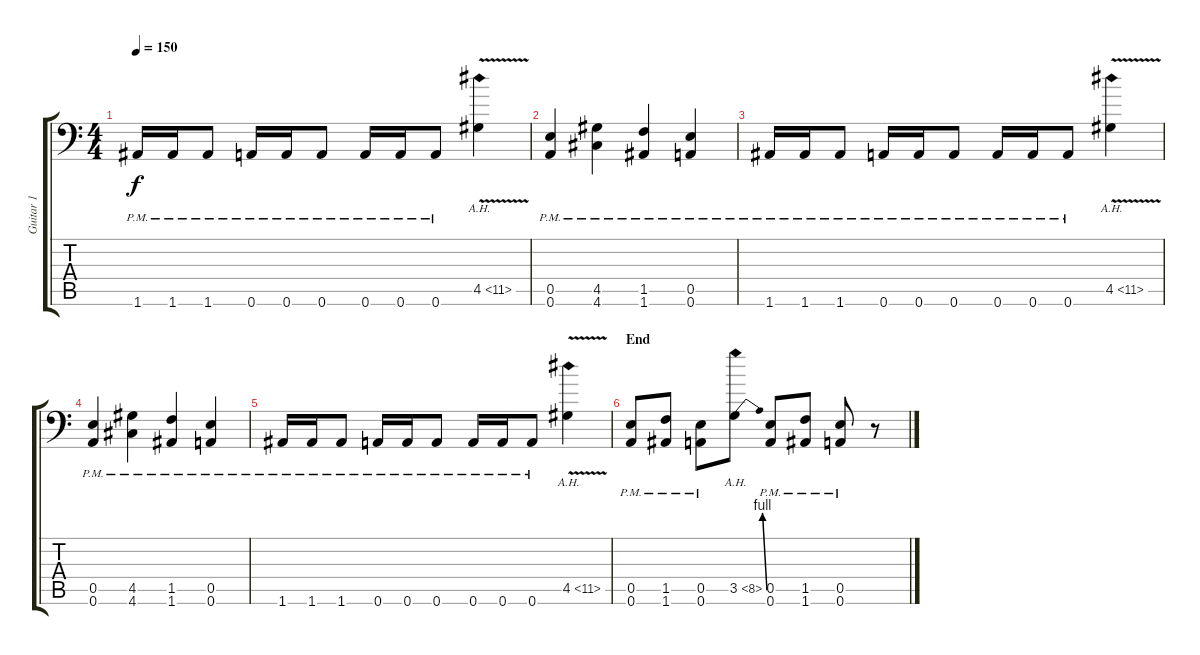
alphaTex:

\track ("Guitar 1" "Guitar 1") {instrument overdrivenguitar}
\staff {score tabs}
\tuning (B3 Gb3 D3 A2 E2 A1) {hide}
\ts (4 4)
\tempo 150
\clef f4
\ks c
1.6{pm}.16{dy f} 1.6{pm}.16 1.6{pm}.8 0.6{pm}.16 0.6{pm}.16 0.6{pm}.8 0.6{pm}.16 0.6{pm}.16 0.6{pm}.8 4.5{ah 7 v}.4 |
(0.5{pm} 0.6{pm}).4 (4.5{pm} 4.6{pm}).4 (1.5{pm} 1.6{pm}).4 (0.5{pm} 0.6{pm}).4 |
1.6{pm}.16 1.6{pm}.16 1.6{pm}.8 0.6{pm}.16 0.6{pm}.16 0.6{pm}.8 0.6{pm}.16 0.6{pm}.16 0.6{pm}.8 4.5{ah 7 v}.4 |
(0.5{pm} 0.6{pm}).4 (4.5{pm} 4.6{pm}).4 (1.5{pm} 1.6{pm}).4 (0.5{pm} 0.6{pm}).4 |
1.6{pm}.16 1.6{pm}.16 1.6{pm}.8 0.6{pm}.16 0.6{pm}.16 0.6{pm}.8 0.6{pm}.16 0.6{pm}.16 0.6{pm}.8 4.5{ah 7 v}.4 |
\section ("" "End")
(0.5{pm} 0.6{pm}).8 (1.5{pm} 1.6{pm}).8 (0.5{pm} 0.6{pm}).8 3.5{be (bend 0 0 60 4) ah 5}.8{instrument guitarharmonics} (0.5{pm} 0.6{pm}).8{instrument overdrivenguitar} (1.5{pm} 1.6{pm}).8 (0.5{pm} 0.6{pm}).8 r.8
